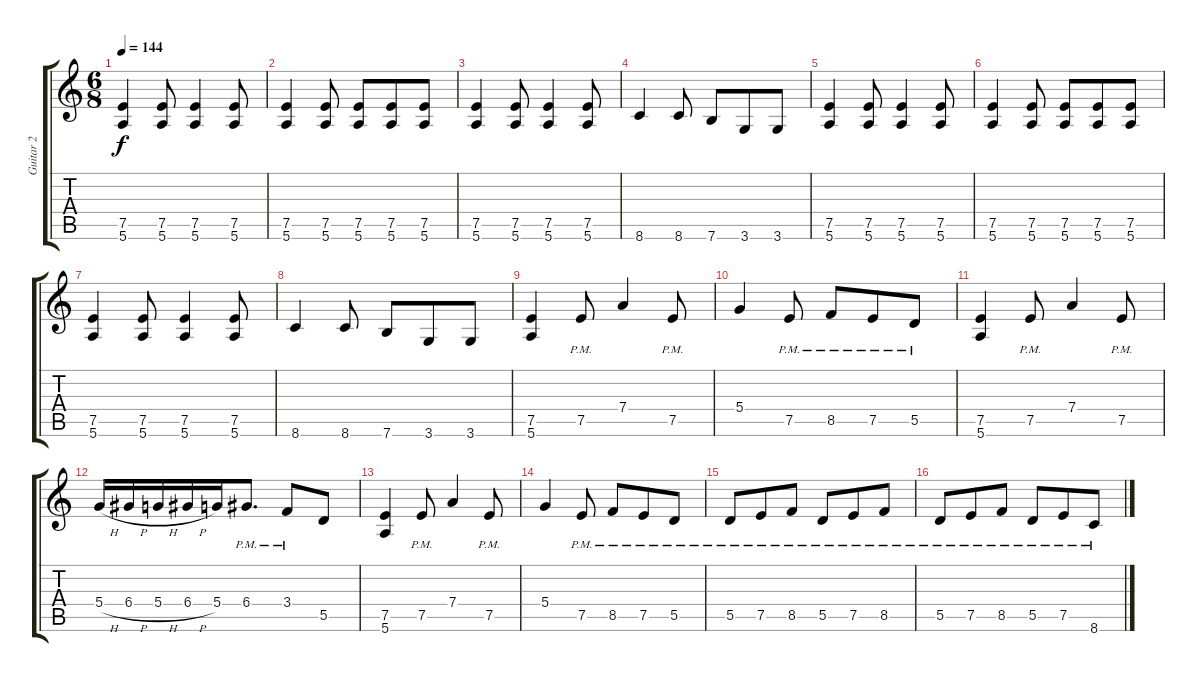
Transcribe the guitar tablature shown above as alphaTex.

\track ("Guitar 2" "Guitar 2") {instrument distortionguitar}
\staff {score tabs}
\tuning (E4 B3 G3 D3 A2 E2) {hide}
\ts (6 8)
\tempo 144
\clef g2
\ks c
(7.5 5.6).4{dy f} (7.5 5.6).8 (7.5 5.6).4 (7.5 5.6).8 |
(7.5 5.6).4 (7.5 5.6).8 (7.5 5.6).8 (7.5 5.6).8 (7.5 5.6).8 |
(7.5 5.6).4 (7.5 5.6).8 (7.5 5.6).4 (7.5 5.6).8 |
8.6.4 8.6.8 7.6.8 3.6.8 3.6.8 |
(7.5 5.6).4 (7.5 5.6).8 (7.5 5.6).4 (7.5 5.6).8 |
(7.5 5.6).4 (7.5 5.6).8 (7.5 5.6).8 (7.5 5.6).8 (7.5 5.6).8 |
(7.5 5.6).4 (7.5 5.6).8 (7.5 5.6).4 (7.5 5.6).8 |
8.6.4 8.6.8 7.6.8 3.6.8 3.6.8 |
(7.5 5.6).4 7.5{pm}.8 7.4.4 7.5{pm}.8 |
5.4.4 7.5{pm}.8 8.5{pm}.8 7.5{pm}.8 5.5{pm}.8 |
(7.5 5.6).4 7.5{pm}.8 7.4.4 7.5{pm}.8 |
5.4{h}.16 6.4{h}.16 5.4{h}.16 6.4{h}.16 5.4.16 6.4{pm}.8{d} 3.4{pm}.8 5.5.8 |
(7.5 5.6).4 7.5{pm}.8 7.4.4 7.5{pm}.8 |
5.4.4 7.5{pm}.8 8.5{pm}.8 7.5{pm}.8 5.5{pm}.8 |
5.5{pm}.8 7.5{pm}.8 8.5{pm}.8 5.5{pm}.8 7.5{pm}.8 8.5{pm}.8 |
5.5{pm}.8 7.5{pm}.8 8.5{pm}.8 5.5{pm}.8 7.5{pm}.8 8.6{pm}.8
